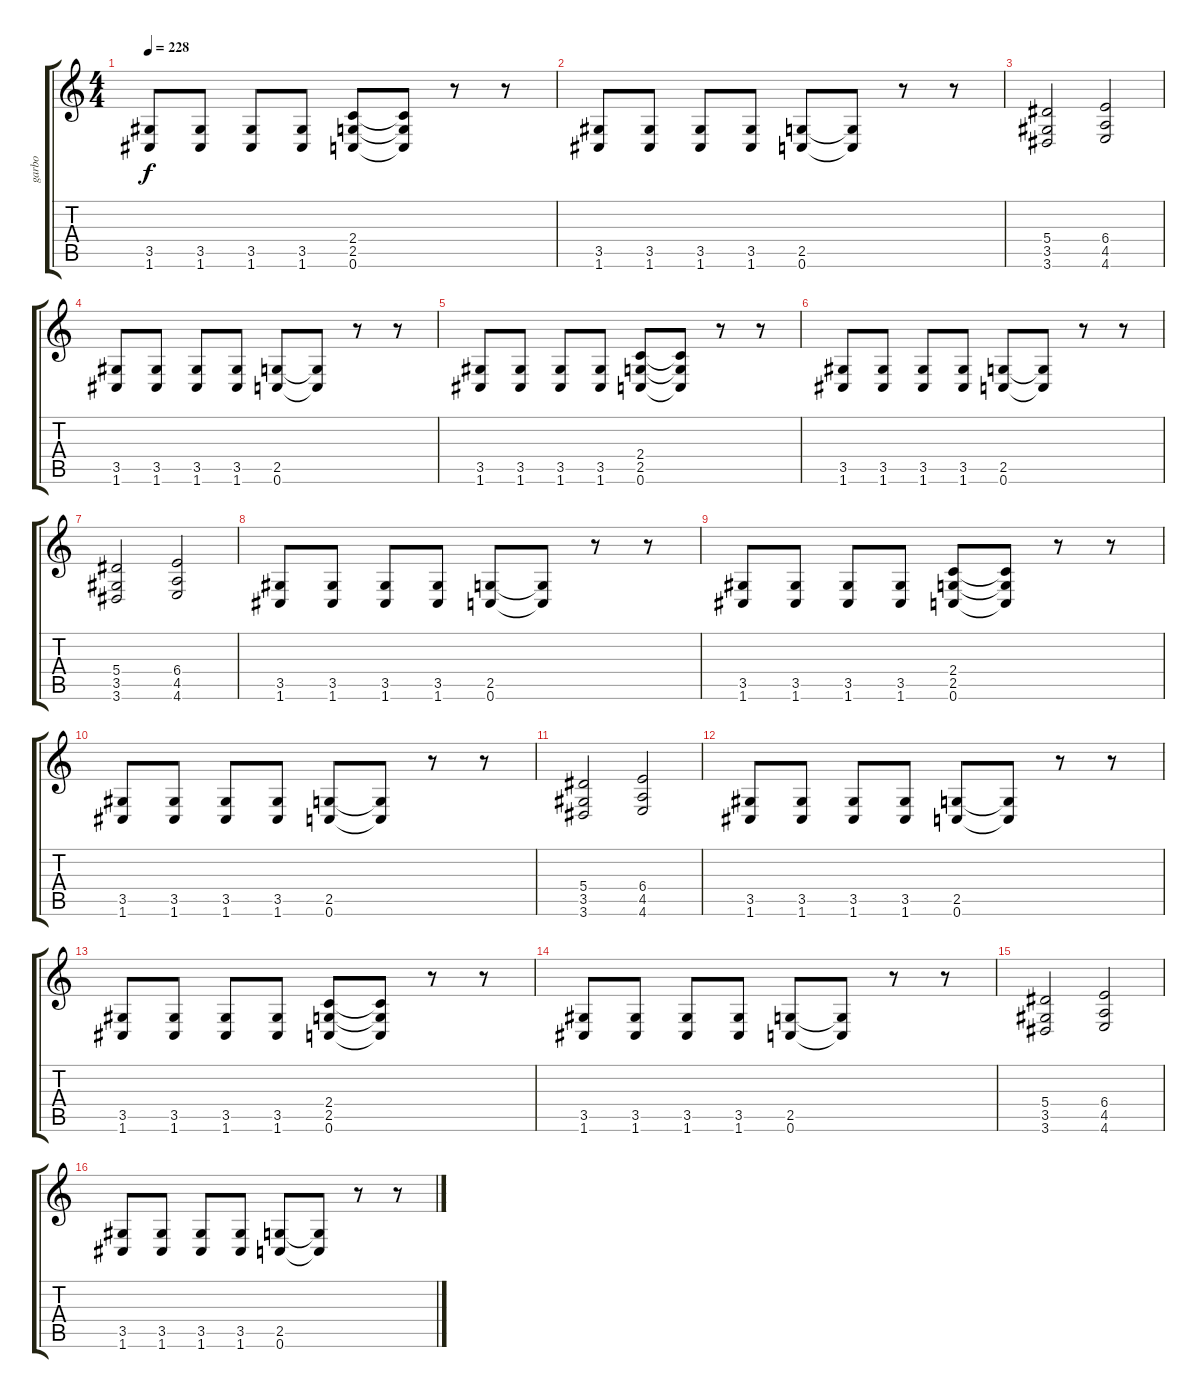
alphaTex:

\track ("garbo" "garbo") {instrument overdrivenguitar}
\staff {score tabs}
\tuning (C4 G3 Eb3 Bb2 F2 C2) {hide}
\ts (4 4)
\tempo 228
\clef g2
\ks c
(3.5 1.6).8{dy f} (3.5 1.6).8 (3.5 1.6).8 (3.5 1.6).8 (2.4 2.5 0.6).8 (2.4{t} 2.5{t} 0.6{t}).8 r.8 r.8 |
(3.5 1.6).8 (3.5 1.6).8 (3.5 1.6).8 (3.5 1.6).8 (2.5 0.6).8 (2.5{t} 0.6{t}).8 r.8 r.8 |
(5.4 3.5 3.6).2 (6.4 4.5 4.6).2 |
(3.5 1.6).8 (3.5 1.6).8 (3.5 1.6).8 (3.5 1.6).8 (2.5 0.6).8 (2.5{t} 0.6{t}).8 r.8 r.8 |
(3.5 1.6).8 (3.5 1.6).8 (3.5 1.6).8 (3.5 1.6).8 (2.4 2.5 0.6).8 (2.4{t} 2.5{t} 0.6{t}).8 r.8 r.8 |
(3.5 1.6).8 (3.5 1.6).8 (3.5 1.6).8 (3.5 1.6).8 (2.5 0.6).8 (2.5{t} 0.6{t}).8 r.8 r.8 |
(5.4 3.5 3.6).2 (6.4 4.5 4.6).2 |
(3.5 1.6).8 (3.5 1.6).8 (3.5 1.6).8 (3.5 1.6).8 (2.5 0.6).8 (2.5{t} 0.6{t}).8 r.8 r.8 |
(3.5 1.6).8 (3.5 1.6).8 (3.5 1.6).8 (3.5 1.6).8 (2.4 2.5 0.6).8 (2.4{t} 2.5{t} 0.6{t}).8 r.8 r.8 |
(3.5 1.6).8 (3.5 1.6).8 (3.5 1.6).8 (3.5 1.6).8 (2.5 0.6).8 (2.5{t} 0.6{t}).8 r.8 r.8 |
(5.4 3.5 3.6).2 (6.4 4.5 4.6).2 |
(3.5 1.6).8 (3.5 1.6).8 (3.5 1.6).8 (3.5 1.6).8 (2.5 0.6).8 (2.5{t} 0.6{t}).8 r.8 r.8 |
(3.5 1.6).8 (3.5 1.6).8 (3.5 1.6).8 (3.5 1.6).8 (2.4 2.5 0.6).8 (2.4{t} 2.5{t} 0.6{t}).8 r.8 r.8 |
(3.5 1.6).8 (3.5 1.6).8 (3.5 1.6).8 (3.5 1.6).8 (2.5 0.6).8 (2.5{t} 0.6{t}).8 r.8 r.8 |
(5.4 3.5 3.6).2 (6.4 4.5 4.6).2 |
(3.5 1.6).8 (3.5 1.6).8 (3.5 1.6).8 (3.5 1.6).8 (2.5 0.6).8 (2.5{t} 0.6{t}).8 r.8 r.8
